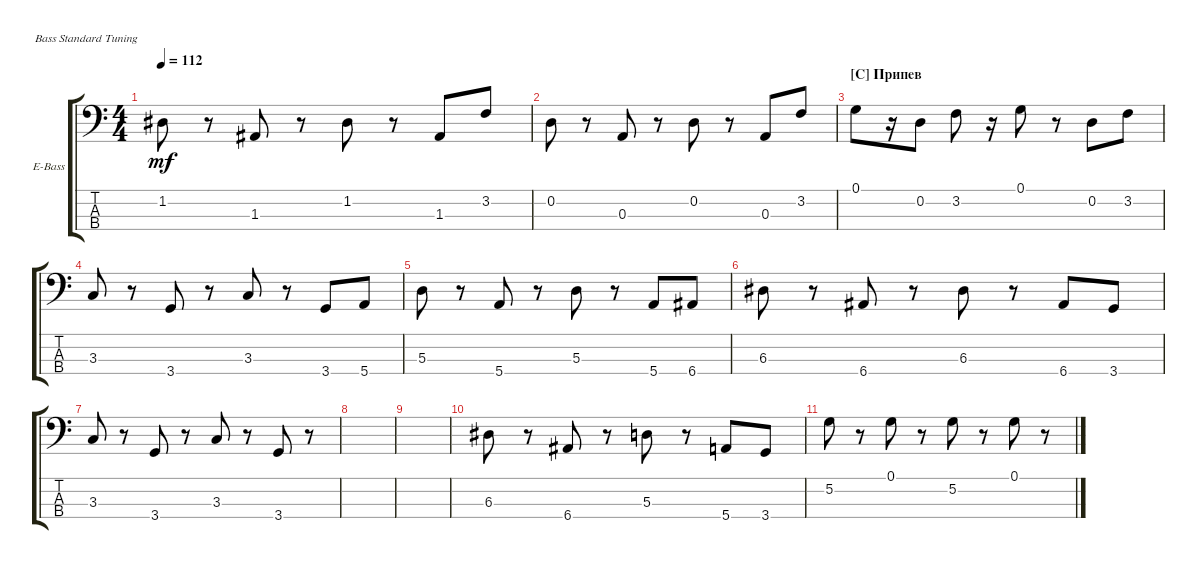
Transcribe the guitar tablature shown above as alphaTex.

\defaultSystemsLayout 4
\bracketExtendMode groupsimilarinstruments
\firstSystemTrackNameOrientation horizontal
\otherSystemsTrackNameOrientation horizontal
\track ("Electric Bass" "E-Bass") {instrument electricbassfinger}
\staff {score tabs}
\tuning (G2 D2 A1 E1)
\ts (4 4)
\tempo 112
\clef f4
\scale
0.333333
\ks c
1.2.8{dy mf} r.8 1.3.8 r.8 1.2.8 r.8 1.3.8 3.2.8 |
\scale
0.333333 0.2.8 r.8 0.3.8 r.8 0.2.8 r.8 0.3.8 3.2.8 |
\section ("C" "Припев")
\scale
0.333333 0.1.8 r.16 0.2.8 3.2.8 r.16 0.1.8 r.8 0.2.8 3.2.8 |
\scale
0.333333 3.3.8 r.8 3.4.8 r.8 3.3.8 r.8 3.4.8 5.4.8 |
\scale
0.333333 5.3.8 r.8 5.4.8 r.8 5.3.8 r.8 5.4.8 6.4.8 |
\scale
0.333333 6.3.8 r.8 6.4.8 r.8 6.3.8 r.8 6.4.8 3.4.8 |
\scale
0.333333 3.3.8 r.8 3.4.8 r.8 3.3.8 r.8 3.4.8 r.8 |
\scale
0.333333 |
|
6.3.8 r.8 6.4.8 r.8 5.3.8 r.8 5.4.8 3.4.8 |
5.2.8 r.8 0.1.8 r.8 5.2.8 r.8 0.1.8 r.8
